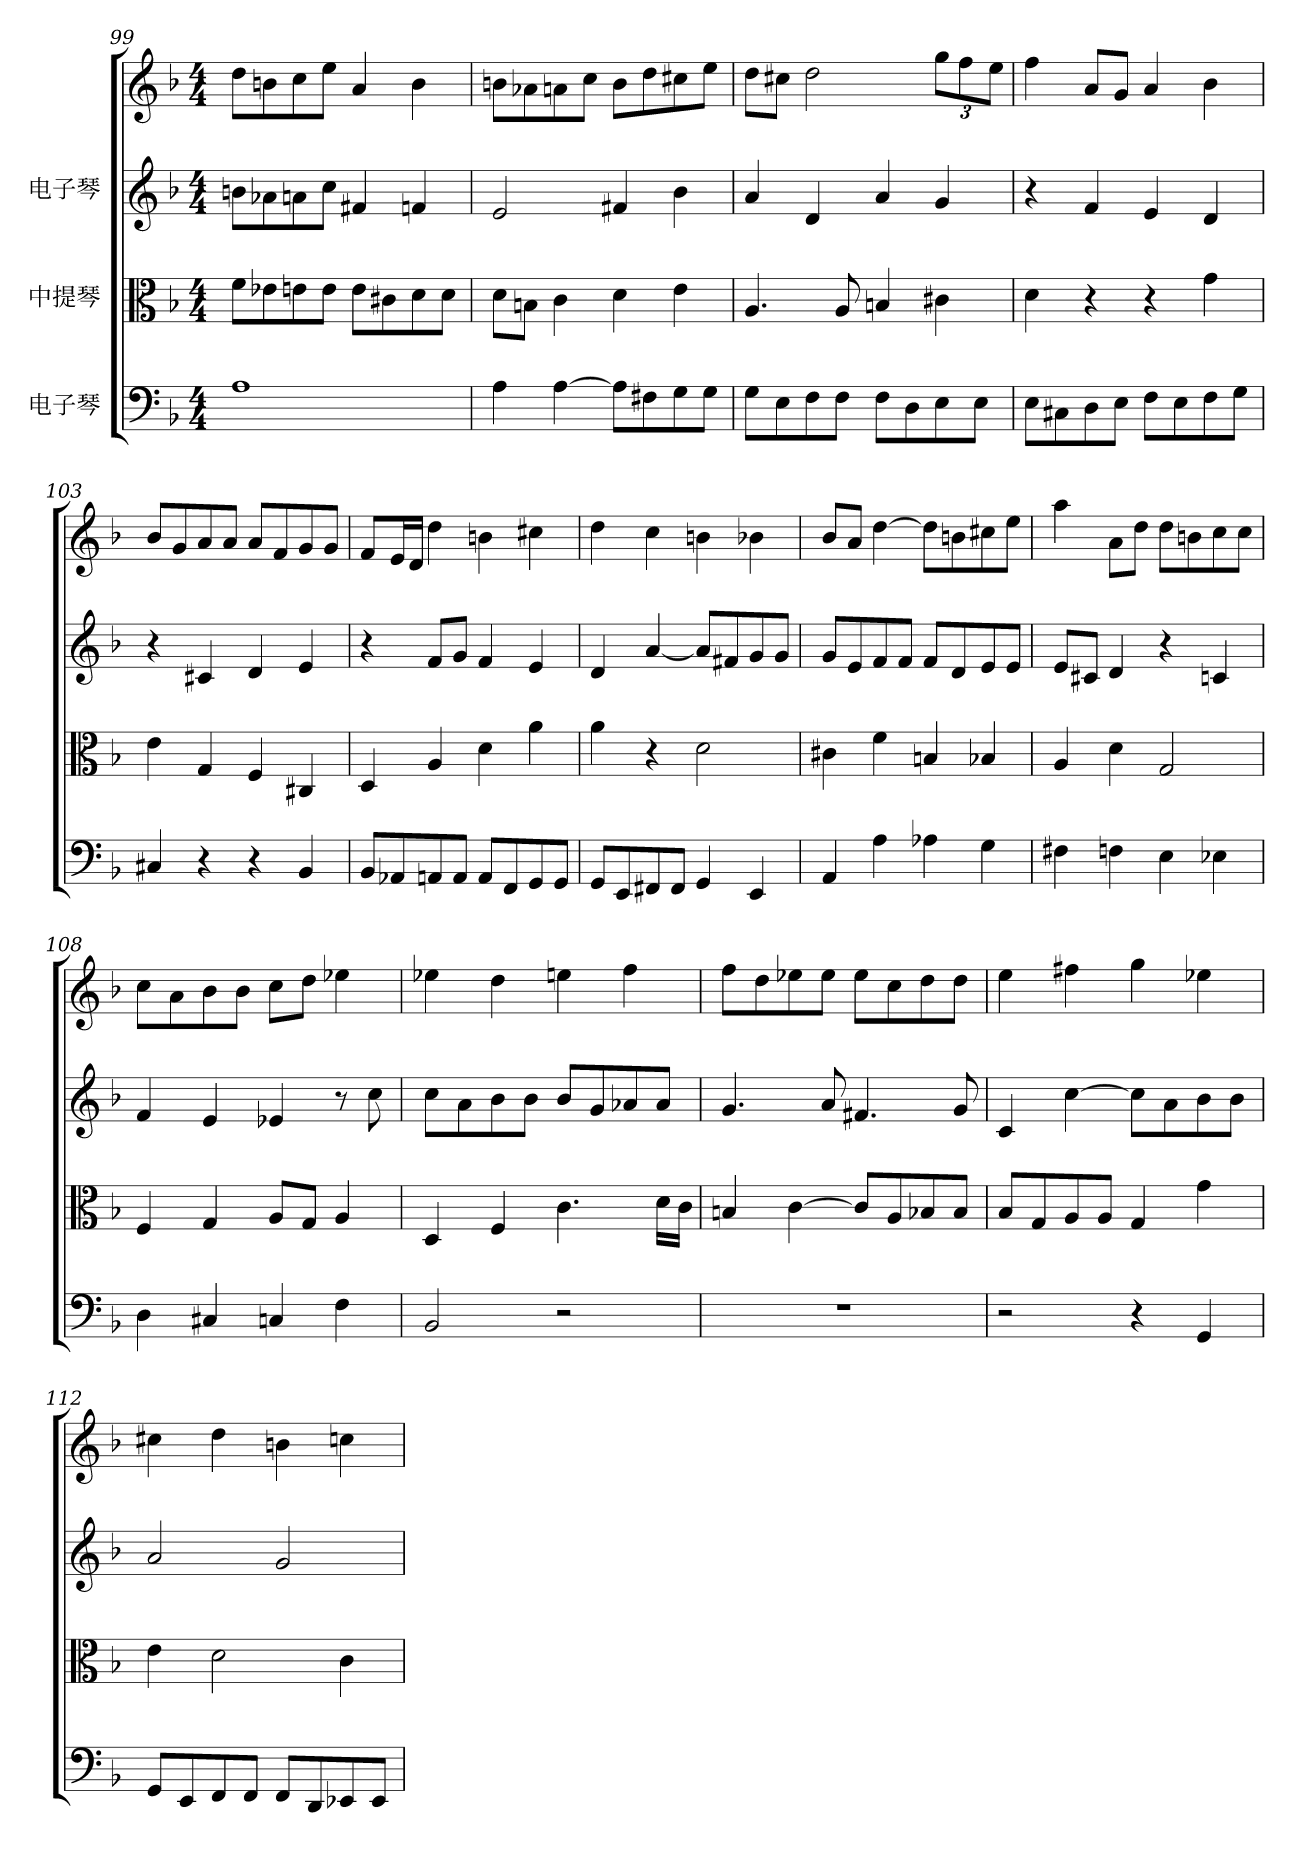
**kern	**kern	**kern	**kern
*part3	*part2	*part1	*part1
*staff4	*staff3	*staff2	*staff1
*I"电子琴	*I"中提琴	*I"电子琴	*
*clefF4	*clefC3	*clefG2	*clefG2
*k[b-]	*k[b-]	*k[b-]	*k[b-]
*M4/4	*M4/4	*M4/4	*M4/4
=99	=99	=99	=99
1A	8f\L	8bn\L	8dd\L
.	8e-X\	8a-X\	8bn\
.	8en\	8an\	8cc\
.	8e\J	8cc\J	8ee\J
.	8e\L	4f#X/	4a/
.	8c#X\	.	.
.	8d\	4fn/	4b\
.	8d\J	.	.
=100	=100	=100	=100
4A\	8d\L	2e/	8bn\L
.	8Bn\J	.	8a-X\
[4A\	4c\	.	8an\
.	.	.	8cc\J
8A\L]	4d\	4f#X/	8b\L
8F#X\	.	.	8dd\
8G\	4e\	4b-\	8cc#X\
8G\J	.	.	8ee\J
!!LO:PB:g=z
=101	=101	=101	=101
8G\L	4.A/	4a/	8dd\L
8E\	.	.	8cc#X\J
8F\	.	4d/	2dd\
8F\J	8A/	.	.
8F\L	4Bn/	4a/	.
8D\	.	.	.
*	*	*	*Xbrackettup
8E\	4c#X\	4g/	12gg\L
.	.	.	12ff\
8E\J	.	.	.
.	.	.	12ee\J
=102	=102	=102	=102
8E\L	4d\	4r	4ff\
8C#X\	.	.	.
8D\	4r	4f/	8a/L
8E\J	.	.	8g/J
8F\L	4r	4e/	4a/
8E\	.	.	.
8F\	4g\	4d/	4b-\
8G\J	.	.	.
=103	=103	=103	=103
4C#X/	4e\	4r	8b-/L
.	.	.	8g/
4r	4G/	4c#X/	8a/
.	.	.	8a/J
4r	4F/	4d/	8a/L
.	.	.	8f/
4BB-/	4C#X/	4e/	8g/
.	.	.	8g/J
=104	=104	=104	=104
8BB-/L	4D/	4r	8f/L
8AA-X/	.	.	16e/L
.	.	.	16d/JJ
8AAn/	4A/	8f/L	4dd\
8AA/J	.	8g/J	.
8AA/L	4d\	4f/	4bn\
8FF/	.	.	.
8GG/	4a\	4e/	4cc#X\
8GG/J	.	.	.
!!LO:LB:g=z
=105	=105	=105	=105
8GG/L	4a\	4d/	4dd\
8EE/	.	.	.
8FF#X/	4r	[4a/	4cc\
8FF#/J	.	.	.
4GG/	2d\	8a/L]	4bn\
.	.	8f#X/	.
4EE/	.	8g/	4b-X\
.	.	8g/J	.
=106	=106	=106	=106
4AA/	4c#X\	8g/L	8b-/L
.	.	8e/	8a/J
4A\	4f\	8f/	[4dd\
.	.	8f/J	.
4A-X\	4Bn/	8f/L	8dd\L]
.	.	8d/	8bn\
4G\	4B-X/	8e/	8cc#X\
.	.	8e/J	8ee\J
=107	=107	=107	=107
4F#X\	4A/	8e/L	4aa\
.	.	8c#X/J	.
4Fn\	4d\	4d/	8a\L
.	.	.	8dd\J
4E\	2G/	4r	8dd\L
.	.	.	8bn\
4E-X\	.	4cn/	8cc\
.	.	.	8cc\J
=108	=108	=108	=108
4D\	4F/	4f/	8cc\L
.	.	.	8a\
4C#X/	4G/	4e/	8b-\
.	.	.	8b-\J
4Cn/	8A/L	4e-X/	8cc\L
.	8G/J	.	8dd\J
4F\	4A/	8r	4ee-X\
.	.	8cc\	.
!!LO:LB:g=z
=109	=109	=109	=109
2BB-/	4D/	8cc\L	4ee-X\
.	.	8a\	.
.	4F/	8b-\	4dd\
.	.	8b-\J	.
2r	4.c\	8b-/L	4een\
.	.	8g/	.
.	.	8a-X/	4ff\
.	16d\LL	8a-/J	.
.	16c\JJ	.	.
=110	=110	=110	=110
1r	4Bn/	4.g/	8ff\L
.	.	.	8dd\
.	[4c\	.	8ee-X\
.	.	8a/	8ee-\J
.	8c/L]	4.f#X/	8ee-\L
.	8A/	.	8cc\
.	8B-X/	.	8dd\
.	8B-/J	8g/	8dd\J
=111	=111	=111	=111
2r	8B-/L	4c/	4ee\
.	8G/	.	.
.	8A/	[4cc\	4ff#X\
.	8A/J	.	.
4r	4G/	8cc\L]	4gg\
.	.	8a\	.
4GG/	4g\	8b-\	4ee-X\
.	.	8b-\J	.
=112	=112	=112	=112
8GG/L	4e\	2a/	4cc#X\
8EE/	.	.	.
8FF/	2d\	.	4dd\
8FF/J	.	.	.
8FF/L	.	2g/	4bn\
8DD/	.	.	.
8EE-X/	4c\	.	4ccn\
8EE-/J	.	.	.
=	=	=	=
*-	*-	*-	*-
